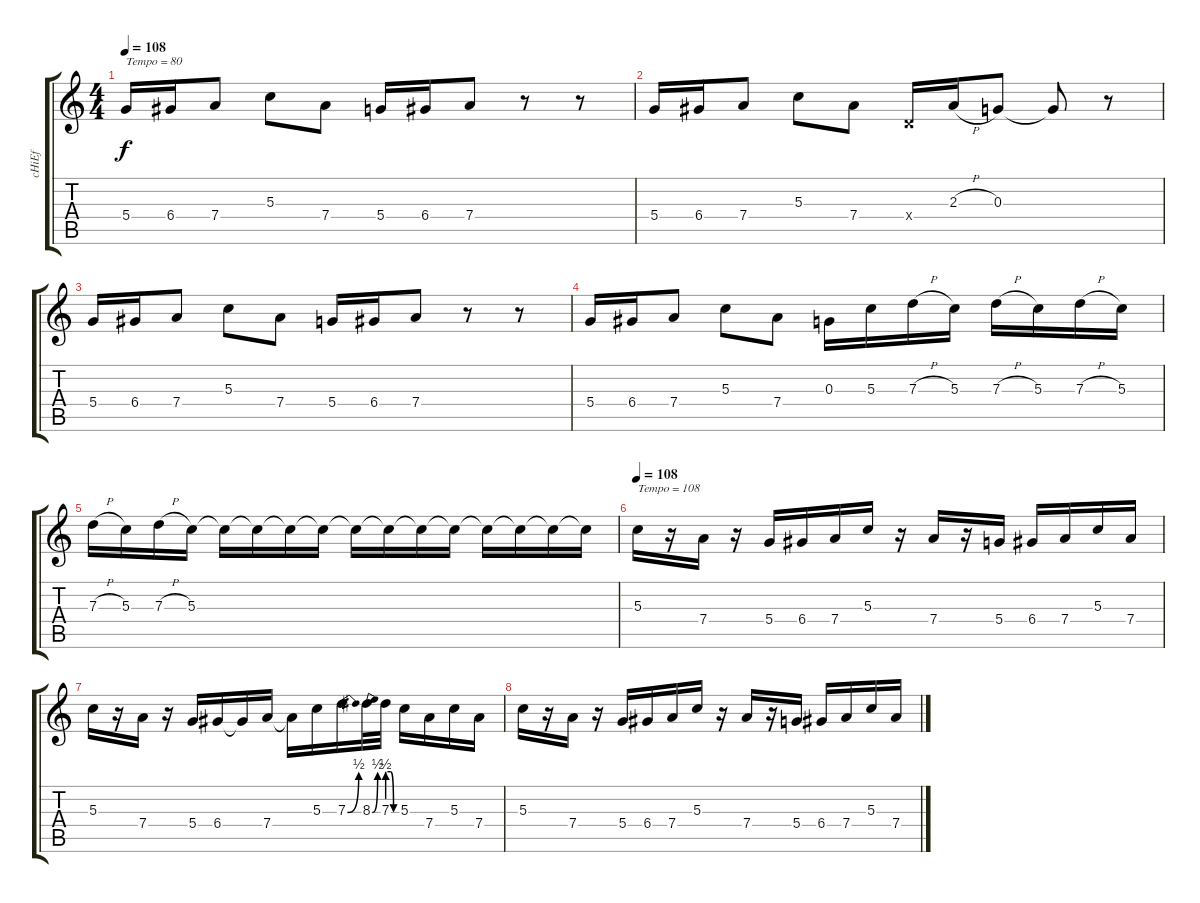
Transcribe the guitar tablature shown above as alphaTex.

\track ("cHiEf" "cHiEf") {instrument overdrivenguitar}
\staff {score tabs}
\tuning (E4 B3 G3 D3 A2 E2) {hide}
\ts (4 4)
\tempo 108
\tempo 80
\tempo 108
\clef g2
\ks c
5.4.16{txt "Tempo = 80" dy f instrument overdrivenguitar} 6.4.16 7.4.8 5.3.8 7.4.8 5.4.16 6.4.16 7.4.8 r.8 r.8 |
5.4.16 6.4.16 7.4.8 5.3.8 7.4.8 0.4{x}.16 2.3{h}.16 0.3.8 0.3{t}.8 r.8 |
5.4.16 6.4.16 7.4.8 5.3.8 7.4.8 5.4.16 6.4.16 7.4.8 r.8 r.8 |
5.4.16 6.4.16 7.4.8 5.3.8 7.4.8 0.3.16 5.3.16 7.3{h}.16 5.3.16 7.3{h}.16 5.3.16 7.3{h}.16 5.3.16 |
7.3{h}.16 5.3.16 7.3{h}.16 5.3.16 5.3{t}.16 5.3{t}.16 5.3{t}.16 5.3{t}.16 5.3{t}.16 5.3{t}.16 5.3{t}.16 5.3{t}.16 5.3{t}.16 5.3{t}.16 5.3{t}.16 5.3{t}.16 |
\tempo 108
5.3.16{txt "Tempo = 108"} r.16 7.4.16 r.16 5.4.16 6.4.16 7.4.16 5.3.16 r.16 7.4.16 r.16 5.4.16 6.4.16 7.4.16 5.3.16 7.4.16 |
5.3.16 r.16 7.4.16 r.16 5.4.16 6.4.16 6.4{t}.16 7.4.16 7.4{t}.16 5.3.16 7.3{be (bend 0 0 60 2)}.16 8.3{be (bend 0 0 60 2)}.32 7.3{be (custom 0 2 20 2 40 0 60 0)}.32 5.3.16 7.4.16 5.3.16 7.4.16 |
5.3.16 r.16 7.4.16 r.16 5.4.16 6.4.16 7.4.16 5.3.16 r.16 7.4.16 r.16 5.4.16 6.4.16 7.4.16 5.3.16 7.4.16
